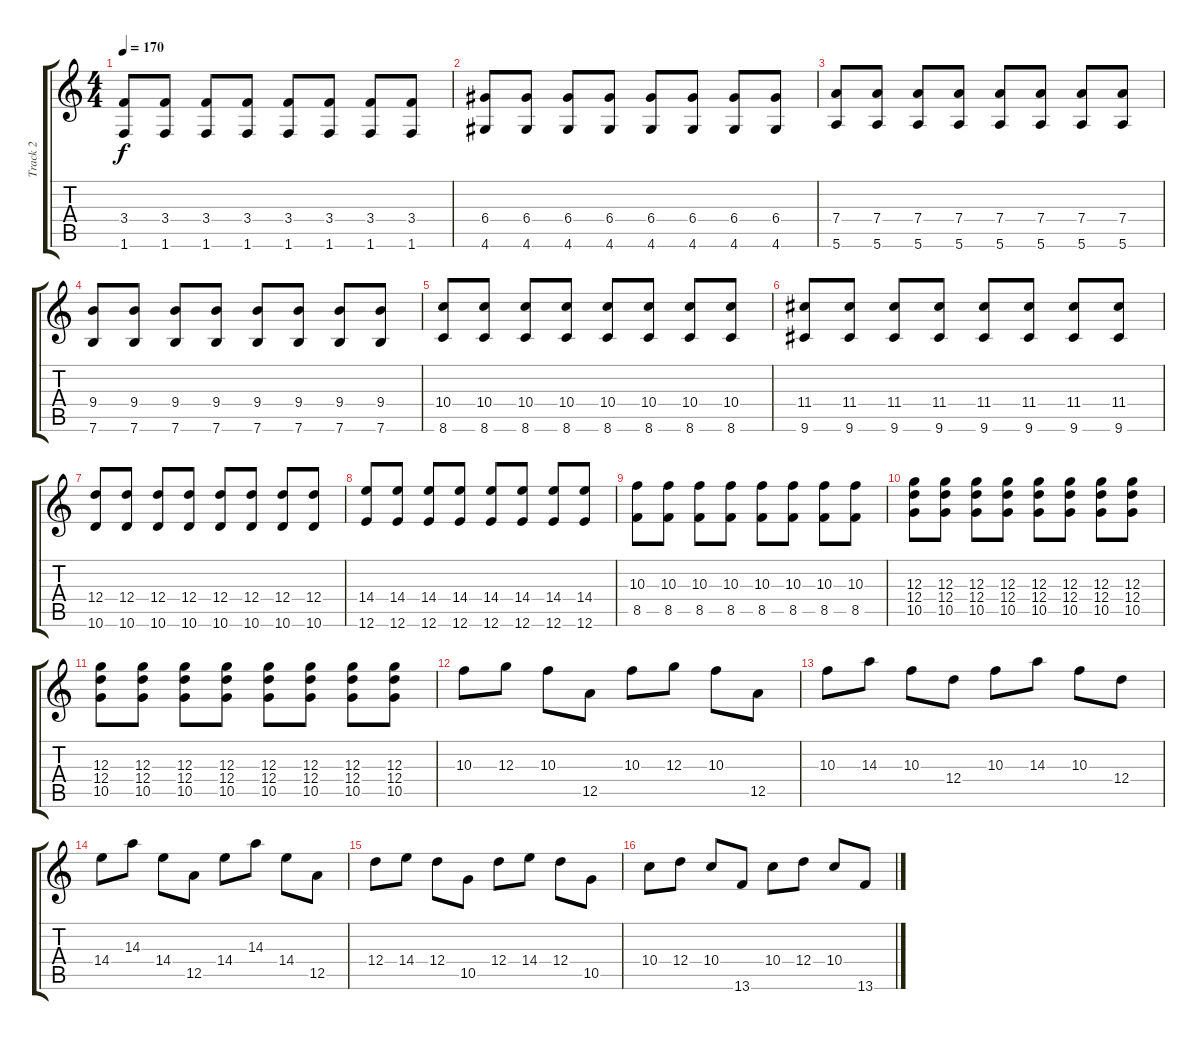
\track ("Track 2" "Track 2") {instrument overdrivenguitar}
\staff {score tabs}
\tuning (E4 B3 G3 D3 A2 E2) {hide}
\ts (4 4)
\tempo 170
\clef g2
\ks c
(3.4 1.6).8{dy f} (3.4 1.6).8 (3.4 1.6).8 (3.4 1.6).8 (3.4 1.6).8 (3.4 1.6).8 (3.4 1.6).8 (3.4 1.6).8 |
(6.4 4.6).8 (6.4 4.6).8 (6.4 4.6).8 (6.4 4.6).8 (6.4 4.6).8 (6.4 4.6).8 (6.4 4.6).8 (6.4 4.6).8 |
(7.4 5.6).8 (7.4 5.6).8 (7.4 5.6).8 (7.4 5.6).8 (7.4 5.6).8 (7.4 5.6).8 (7.4 5.6).8 (7.4 5.6).8 |
(9.4 7.6).8 (9.4 7.6).8 (9.4 7.6).8 (9.4 7.6).8 (9.4 7.6).8 (9.4 7.6).8 (9.4 7.6).8 (9.4 7.6).8 |
(10.4 8.6).8 (10.4 8.6).8 (10.4 8.6).8 (10.4 8.6).8 (10.4 8.6).8 (10.4 8.6).8 (10.4 8.6).8 (10.4 8.6).8 |
(11.4 9.6).8 (11.4 9.6).8 (11.4 9.6).8 (11.4 9.6).8 (11.4 9.6).8 (11.4 9.6).8 (11.4 9.6).8 (11.4 9.6).8 |
(12.4 10.6).8 (12.4 10.6).8 (12.4 10.6).8 (12.4 10.6).8 (12.4 10.6).8 (12.4 10.6).8 (12.4 10.6).8 (12.4 10.6).8 |
(14.4 12.6).8 (14.4 12.6).8 (14.4 12.6).8 (14.4 12.6).8 (14.4 12.6).8 (14.4 12.6).8 (14.4 12.6).8 (14.4 12.6).8 |
(10.3 8.5).8 (10.3 8.5).8 (10.3 8.5).8 (10.3 8.5).8 (10.3 8.5).8 (10.3 8.5).8 (10.3 8.5).8 (10.3 8.5).8 |
(12.3 12.4 10.5).8 (12.3 12.4 10.5).8 (12.3 12.4 10.5).8 (12.3 12.4 10.5).8 (12.3 12.4 10.5).8 (12.3 12.4 10.5).8 (12.3 12.4 10.5).8 (12.3 12.4 10.5).8 |
(12.3 12.4 10.5).8 (12.3 12.4 10.5).8 (12.3 12.4 10.5).8 (12.3 12.4 10.5).8 (12.3 12.4 10.5).8 (12.3 12.4 10.5).8 (12.3 12.4 10.5).8 (12.3 12.4 10.5).8 |
10.3.8{instrument overdrivenguitar} 12.3.8 10.3.8 12.5.8 10.3.8 12.3.8 10.3.8 12.5.8 |
10.3.8 14.3.8 10.3.8 12.4.8 10.3.8 14.3.8 10.3.8 12.4.8 |
14.4.8 14.3.8 14.4.8 12.5.8 14.4.8 14.3.8 14.4.8 12.5.8 |
12.4.8 14.4.8 12.4.8 10.5.8 12.4.8 14.4.8 12.4.8 10.5.8 |
10.4.8 12.4.8 10.4.8 13.6.8 10.4.8 12.4.8 10.4.8 13.6.8
